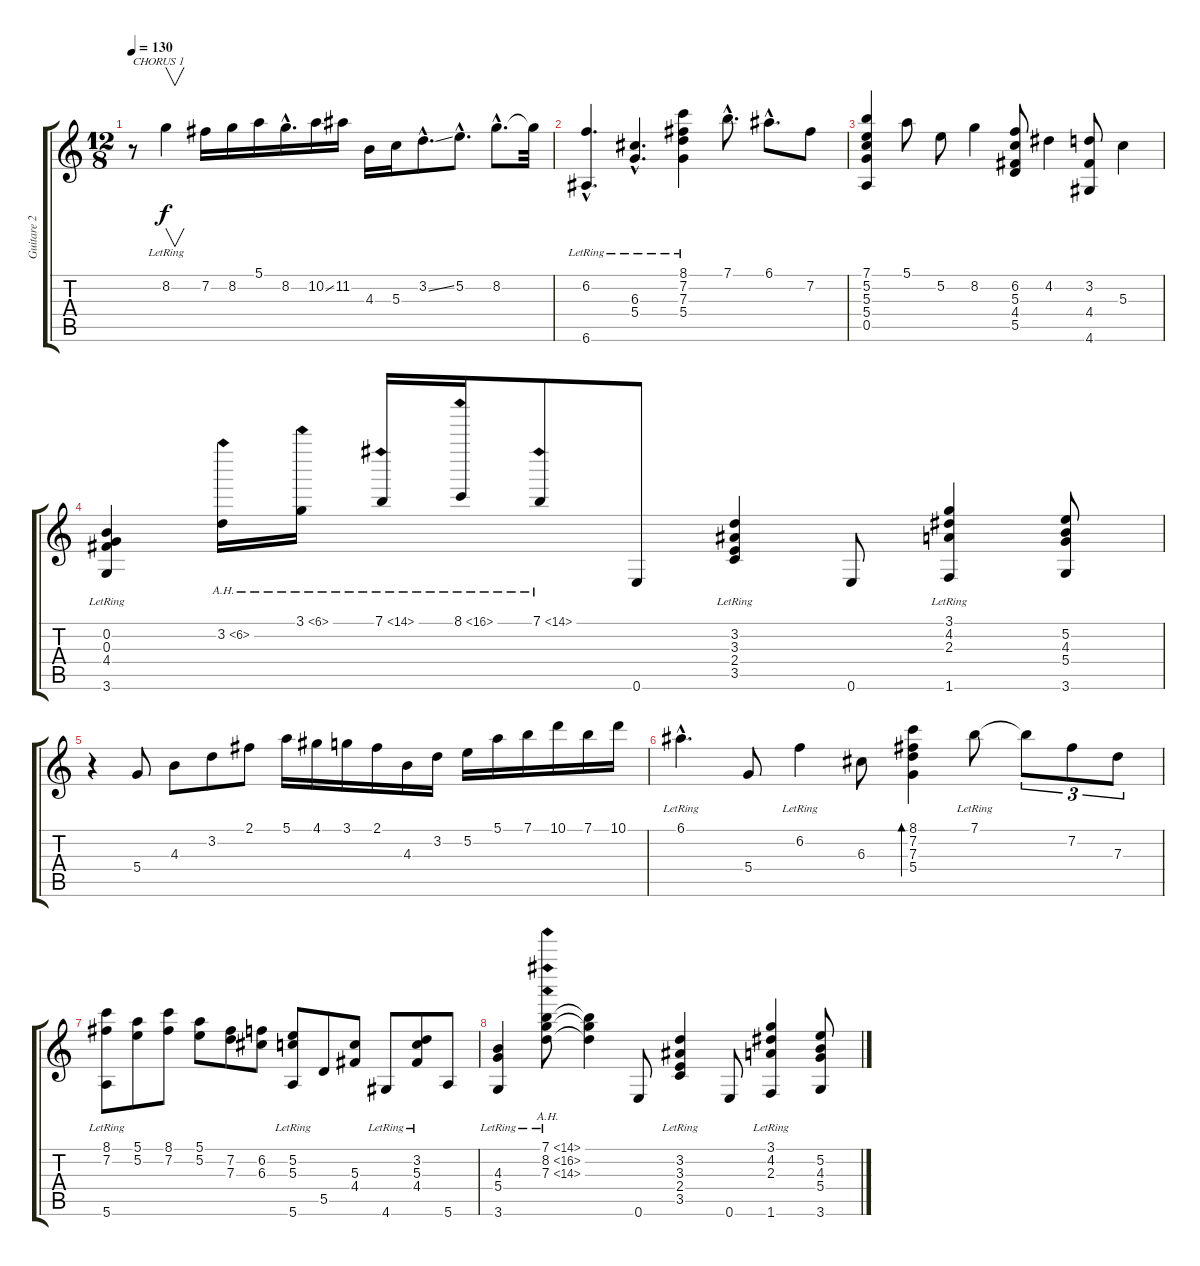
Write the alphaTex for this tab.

\track ("Guitare 2" "Guitare 2") {instrument electricbasspick}
\staff {score tabs}
\tuning (E4 B3 G3 D3 A2 E2) {hide}
\ts (12 8)
\tempo 130
\clef g2
\ks c
r.8{txt "CHORUS 1" dy f} 8.2{lr}.4{v} 7.2.16 8.2.16 5.1.16 8.2{hac}.16{d} 10.2{ss}.16 11.2.16 4.3.16 5.3.16 3.2{ss hac}.8{d} 5.2{hac}.8{d} 8.2{hac}.8{d} 8.2{t}.32 |
(6.2{hac lr} 6.6{hac lr}).4{d} (6.3{hac lr} 5.4{hac lr}).4{d} (8.1 7.2{lr} 7.3{lr} 5.4{lr}).4 7.1{hac}.8{d} 6.1{hac}.8{d} 7.2.8 |
(7.1 5.2 5.3 5.4 0.5).4 5.1.8 5.2.8 8.2.4 (6.2 5.3 4.4 5.5).8 4.2.4 (3.2 4.4 4.6).8 5.3.4 |
(0.2{lr} 0.3{lr} 4.4{lr} 3.6{lr}).4 3.2{ah 3}.16 3.1{ah 3}.16 7.1{ah 7}.16 8.1{ah 8}.16 7.1{ah 7}.8 0.6.8 (3.2{lr} 3.3{lr} 2.4{lr} 3.5{lr}).4 0.6.8 (3.1 4.2 2.3 1.6{lr}).4 (5.2 4.3 5.4 3.6).8 |
r.4 5.4.8 4.3.8 3.2.8 2.1.8 5.1.16 4.1.16 3.1.16 2.1.16 4.3.16 3.2.16 5.2.16 5.1.16 7.1.16 10.1.16 7.1.16 10.1.16 |
6.1{hac lr}.4{d} 5.4.8 6.2{lr}.4 6.3.8 (8.1 7.2 7.3 5.4).4{bd 240} 7.1{lr}.8 7.1{t}.8{tu (3 2)} 7.2.8{tu (3 2)} 7.3.8{tu (3 2)} |
(8.1 7.2 5.6{lr}).8 (5.1 5.2).8 (8.1 7.2).8 (5.1 5.2).8 (7.2 7.3).8 (6.2 6.3).8 (5.2{lr} 5.3{lr} 5.6{lr}).8 5.5.8 (5.3 4.4).8 4.6{lr}.8 (3.2{lr} 5.3 4.4).8 5.6.8 |
(4.3{lr} 5.4{lr} 3.6{lr}).4 (7.1{ah 7 lr} 8.2{ah 8 lr} 7.3{ah 7 lr}).8 (7.1{t} 8.2{t} 7.3{t}).4 0.6.8 (3.2 3.3 2.4 3.5{lr}).4 0.6.8 (3.1 4.2 2.3 1.6{lr}).4 (5.2 4.3 5.4 3.6).8
